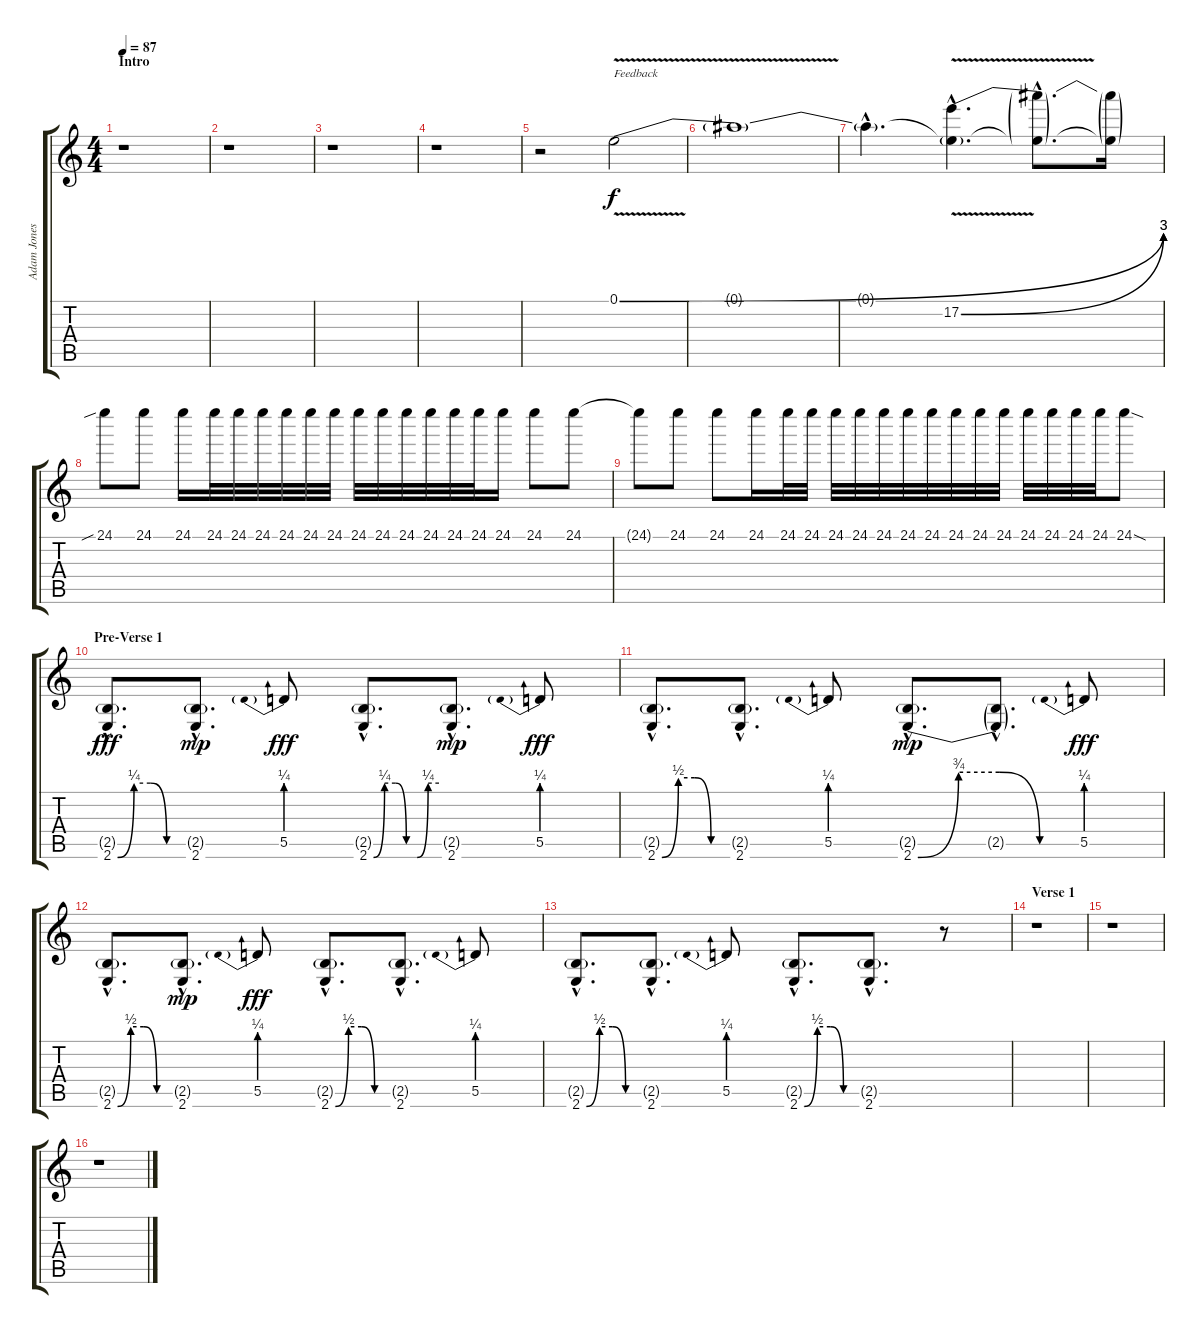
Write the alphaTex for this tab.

\track ("Adam Jones" "Adam Jones") {instrument distortionguitar}
\staff {score tabs}
\tuning (E4 B3 G3 D3 A2 D2) {hide}
\ts (4 4)
\section ("" "Intro")
\tempo 87
\clef g2
\ks c
r.1{dy f instrument distortionguitar} |
r.1 |
r.1 |
r.1 |
r.2{volume 0} 0.1{be (bend 0 0 60 12) v}.2{txt "Feedback" volume 16} |
0.1{t}.1 |
0.1{hac t}.4{d} (0.1{hac t} 17.2{be (bend 0 0 60 12) v hac}).4{d} (0.1{hac t} 17.2{hac t}).8{d} (0.1{t} 17.2{t}).16 |
24.1{sib}.8 24.1.8 24.1.16 24.1.32 24.1.32 24.1.32 24.1.32 24.1.32 24.1.32 24.1.32 24.1.32 24.1.32 24.1.32 24.1.32 24.1.32 24.1.16 24.1.8 24.1.8 |
24.1{t}.8 24.1.8 24.1.8 24.1.16 24.1.32 24.1.32 24.1.32 24.1.32 24.1.32 24.1.32 24.1.32 24.1.32 24.1.32 24.1.32 24.1.32 24.1.32 24.1.32 24.1.32 24.1{sod}.8 |
\section ("" "Pre-Verse 1")
(2.5{g hac} 2.6{be (custom 0 0 15 1 30 1 45 0 60 0) hac}).8{d dy fff volume 14} (2.5{g hac} 2.6{hac}).8{d dy mp} 5.5{be (prebend 0 1 60 1)}.8{dy fff} (2.5{g hac} 2.6{be (custom 0 0 10 1 20 1 30 0 40 0 50 1 60 1) hac}).8{d} (2.5{g hac} 2.6{hac}).8{d dy mp} 5.5{be (prebend 0 1 60 1)}.8{dy fff} |
(2.5{g hac} 2.6{be (custom 0 0 15 2 30 2 45 0 60 0) hac}).8{d} (2.5{g hac} 2.6{hac}).8{d} 5.5{be (prebend 0 1 60 1)}.8 (2.5{g hac} 2.6{be (custom 0 0 15 3 30 3 45 0 60 0) hac}).8{d dy mp} (2.5{g hac} 2.6{hac t}).8{d} 5.5{be (prebend 0 1 60 1)}.8{dy fff} |
(2.5{g hac} 2.6{be (custom 0 0 15 2 30 2 45 0 60 0) hac}).8{d} (2.5{g hac} 2.6{hac}).8{d dy mp} 5.5{be (prebend 0 1 60 1)}.8{dy fff} (2.5{g hac} 2.6{be (custom 0 0 15 2 30 2 45 0 60 0) hac}).8{d} (2.5{g hac} 2.6{hac}).8{d} 5.5{be (prebend 0 1 60 1)}.8 |
(2.5{g hac} 2.6{be (custom 0 0 15 2 30 2 45 0 60 0) hac}).8{d} (2.5{g hac} 2.6{hac}).8{d} 5.5{be (prebend 0 1 60 1)}.8 (2.5{g hac} 2.6{be (custom 0 0 15 2 30 2 45 0 60 0) hac}).8{d} (2.5{g hac} 2.6{hac}).8{d} r.8 |
\section ("" "Verse 1")
r.1 |
r.1 |
r.1
